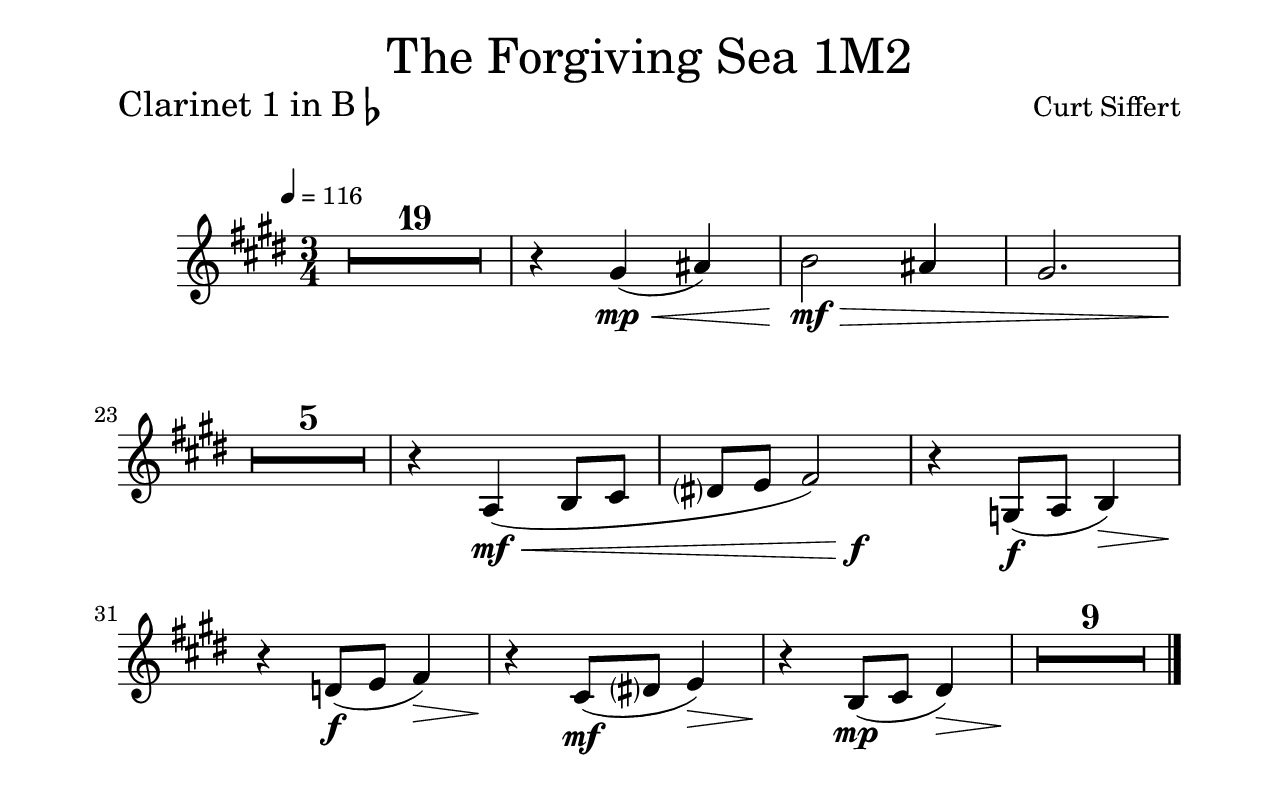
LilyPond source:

\version "2.18.0"
\include "english.ly"
\include "../lib/parts.ily"

\paper {
	ragged-last-bottom = ##t
}

\header {
	instrument = \markup { "Clarinet 1 in B"\flat }
}

\version "2.18.0"
\include "english.ly"

clarinetOneNotes = \relative c' {

	\time 3/4
	\key d \major
	\set tieWaitForNote = ##t

	R2.*19 |
	
	r4 fs\mp\<( gs) |
	a2\mf\>gs4 |
	fs2. |
	
	\tag #'part { \break }
	
	R2.*5\! |
	
	r4 g,\mf\<( a8 b |
	\tag #'part { cs? }
	\tag #'score { cs } 
	d << {e2)} {s4 s4\f} >> |
	
	r4 f,8\f( g a4)\>
	
	\tag #'part { \break }

	r4\! c8\f( d e4)\>
	r4\! b8\mf( cs? d4)\>
	r4\! a8\mp( b cs4)\>
	
	R2.*9\!
		
	\bar "|."
		
}


{ 
	\everyPartScore
	\transpose bf c'
	\keepWithTag #'part \clarinetOneNotes
}	
